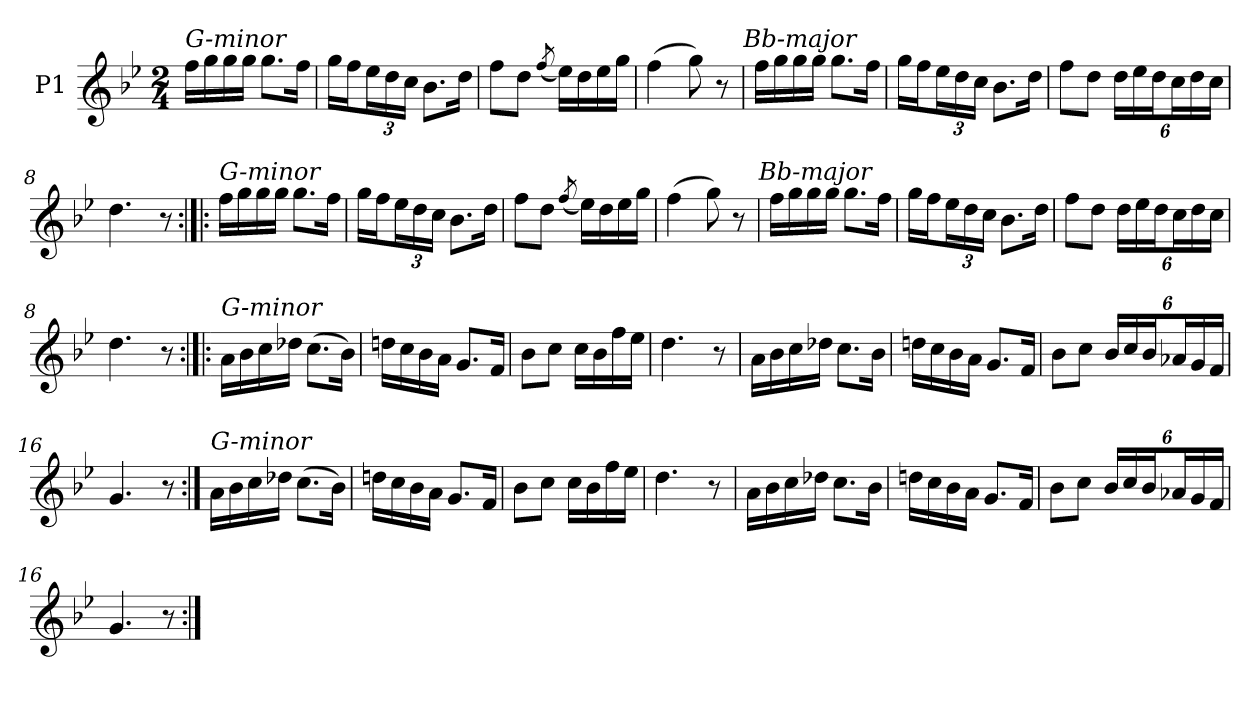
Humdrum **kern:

**kern
*part1
*staff1
*I"P1
*clefG2
*k[b-e-]
*g:
*M2/4
=1
!LO:TX:a:i:t=G-minor
16ffLL
16gg
16gg
16ggJJ
8.ggL
16ffJk
=2
16ggLL
16ffJ
24ee-L
24dd
24ccJJ
8.b-L
16ddJk
=3
8ffL
8ddJ
(8qff/
16ee-LL)
16dd
16ee-
16ggJJ
=4
(4ff
8gg)
8r
!LO:TX:a:i:t=Bb-major
=5
16ffLL
16gg
16gg
16ggJJ
8.ggL
16ffJk
=6
16ggLL
16ffJ
24ee-L
24dd
24ccJJ
8.b-L
16ddJk
=7
8ffL
8ddJ
24ddLL
24ee-
24ddJ
24ccL
24dd
24ccJJ
=8
4.dd
8r
=1:|!|:
!LO:TX:a:i:t=G-minor
16ffLL
16gg
16gg
16ggJJ
8.ggL
16ffJk
=2
16ggLL
16ffJ
24ee-L
24dd
24ccJJ
8.b-L
16ddJk
=3
8ffL
8ddJ
(8qff/
16ee-LL)
16dd
16ee-
16ggJJ
=4
(4ff
8gg)
8r
!LO:TX:a:i:t=Bb-major
=5
16ffLL
16gg
16gg
16ggJJ
8.ggL
16ffJk
=6
16ggLL
16ffJ
24ee-L
24dd
24ccJJ
8.b-L
16ddJk
=7
8ffL
8ddJ
24ddLL
24ee-
24ddJ
24ccL
24dd
24ccJJ
=8
4.dd
8r
=9:|!|:
!LO:TX:a:i:t=G-minor
16aLL
16b-
16cc
16dd-XJJ
(8.ccL
16b-Jk)
=10
16ddnLL
16cc
16b-
16aJJ
8.gL
16fJk
=11
8b-L
8ccJ
16ccLL
16b-
16ff
16ee-JJ
=12
4.dd
8r
=13
16aLL
16b-
16cc
16dd-XJJ
8.ccL
16b-Jk
=14
16ddnLL
16cc
16b-
16aJJ
8.gL
16fJk
=15
8b-L
8ccJ
24b-LL
24cc
24b-J
24a-XL
24g
24fJJ
=16
4.g
8r
=:|!
!LO:TX:a:i:t=G-minor
16aLL
16b-
16cc
16dd-XJJ
(8.ccL
16b-Jk)
=10
16ddnLL
16cc
16b-
16aJJ
8.gL
16fJk
=11
8b-L
8ccJ
16ccLL
16b-
16ff
16ee-JJ
=12
4.dd
8r
=13
16aLL
16b-
16cc
16dd-XJJ
8.ccL
16b-Jk
=14
16ddnLL
16cc
16b-
16aJJ
8.gL
16fJk
=15
8b-L
8ccJ
24b-LL
24cc
24b-J
24a-XL
24g
24fJJ
=16
4.g
8r
=:|!
*-
